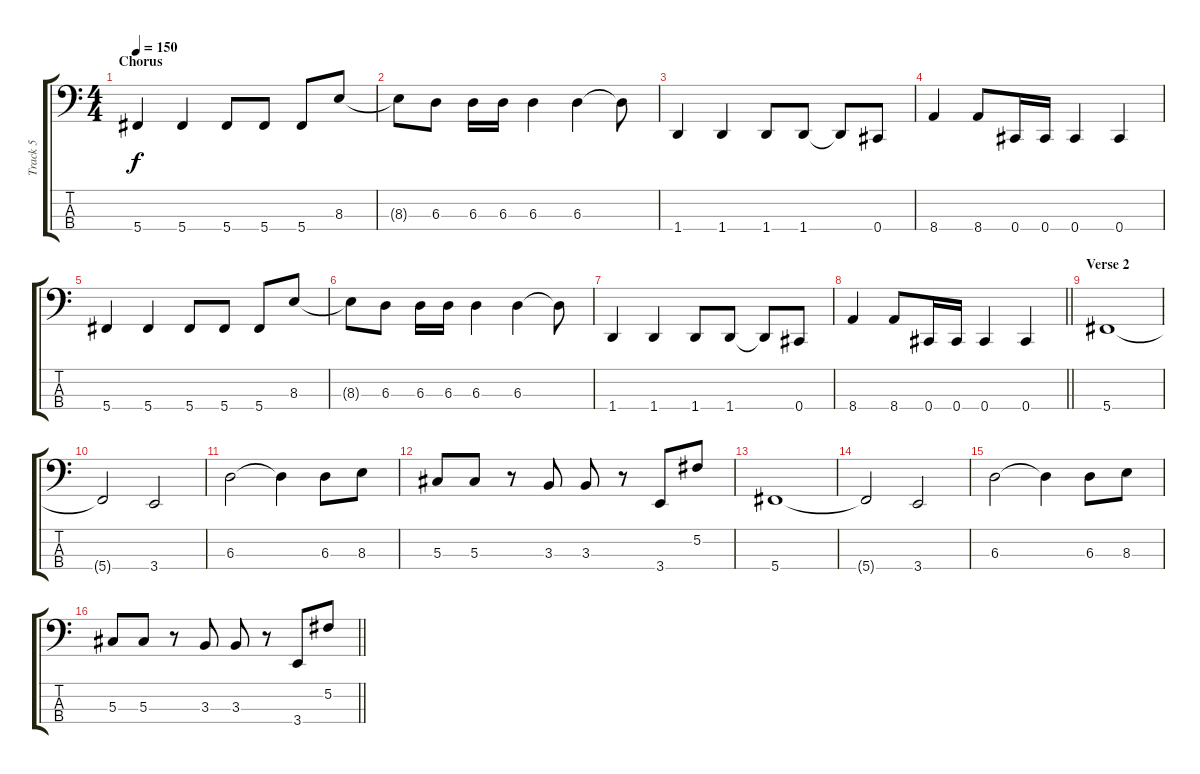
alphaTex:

\track ("Track 5" "Track 5") {instrument electricbasspick}
\staff {score tabs}
\tuning (Gb2 Db2 Ab1 Db1) {hide}
\ts (4 4)
\section ("" "Chorus")
\tempo 150
\clef f4
\ks c
5.4.4{dy f} 5.4.4 5.4.8 5.4.8 5.4.8 8.3.8 |
8.3{t}.8 6.3.8 6.3.16 6.3.16 6.3.4 6.3.4 6.3{t}.8 |
1.4.4 1.4.4 1.4.8 1.4.8 1.4{t}.8 0.4.8 |
8.4.4 8.4.8 0.4.16 0.4.16 0.4.4 0.4.4 |
5.4.4 5.4.4 5.4.8 5.4.8 5.4.8 8.3.8 |
8.3{t}.8 6.3.8 6.3.16 6.3.16 6.3.4 6.3.4 6.3{t}.8 |
1.4.4 1.4.4 1.4.8 1.4.8 1.4{t}.8 0.4.8 |
\barLineRight lightlight
8.4.4 8.4.8 0.4.16 0.4.16 0.4.4 0.4.4 |
\section ("" "Verse 2")
5.4.1 |
5.4{t}.2 3.4.2 |
6.3.2 6.3{t}.4 6.3.8 8.3.8 |
5.3.8 5.3.8 r.8 3.3.8 3.3.8 r.8 3.4.8 5.2.8 |
5.4.1 |
5.4{t}.2 3.4.2 |
6.3.2 6.3{t}.4 6.3.8 8.3.8 |
\barLineRight lightlight
5.3.8 5.3.8 r.8 3.3.8 3.3.8 r.8 3.4.8 5.2.8
